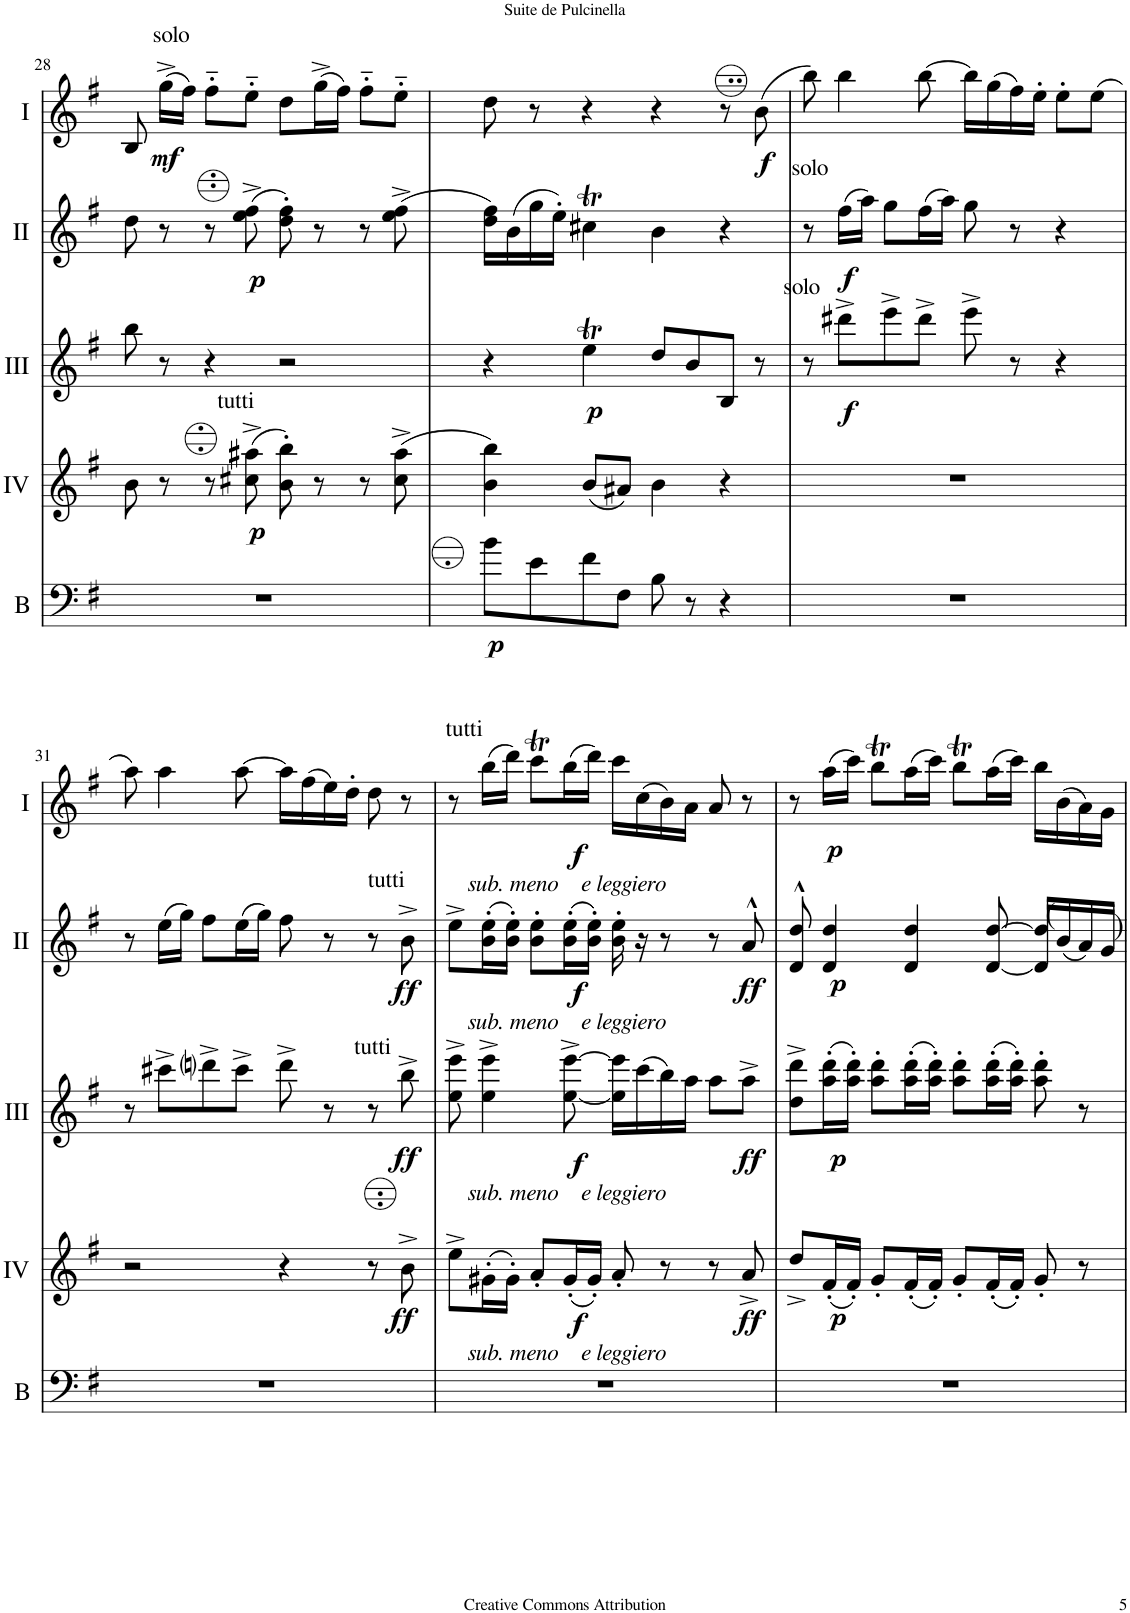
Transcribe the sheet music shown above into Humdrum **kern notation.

**kern	**dynam	**kern	**dynam	**kern	**dynam	**kern	**dynam	**kern	**dynam
*part5	*part5	*part4	*part4	*part3	*part3	*part2	*part2	*part1	*part1
*staff5	*staff5	*staff4	*staff4	*staff3	*staff3	*staff2	*staff2	*staff1	*staff1
*I"Bass	*	*I"Acc. 4	*	*I"Acc. 3	*	*I"Acc. 2	*	*I"Acc. 1	*
*I'B	*	*	*	*	*	*	*	*	*
!!LO:PB:g=z
*clefF4	*	*clefG2	*	*clefG2	*	*clefG2	*	*clefG2	*
*Trd7c12	*	*Trd7c12	*	*Trd7c12	*	*	*	*	*
*k[f#]	*	*k[f#]	*	*k[f#]	*	*k[f#]	*	*k[f#]	*
*M4/4	*	*M4/4	*	*M4/4	*	*M4/4	*	*M4/4	*
*met(c)	*	*met(c)	*	*met(c)	*	*met(c)	*	*met(c)	*
=28	=28	=28	=28	=28	=28	=28	=28	=28	=28
1r	.	8b\	.	8bb\	.	8dd\	.	8B/	.
!	!	!	!	!	!	!	!	!LO:TX:a:t=solo	!
!	!	!	!	!	!	!	!	!	!LO:DY:b
.	.	8r	.	8r	.	8r	.	(16gg^\LL	mf
.	.	.	.	.	.	.	.	16ff#\JJ)	.
.	.	8r	.	4r	.	8r	.	8ff#'~\L	.
!	!	!LO:TX:a:t=tutti	!	!	!	!	!	!	!
!	!	!	!LO:DY:b	!	!	!	!LO:DY:b	!	!
.	.	(8cc#X\^ 8aa#X\^	p	.	.	(8ee\^ 8ff#\^	p	8ee'~\J	.
.	.	8b\' 8bb\')	.	2r	.	8dd\' 8ff#\')	.	8dd\L	.
.	.	8r	.	.	.	8r	.	(16gg^\L	.
.	.	.	.	.	.	.	.	16ff#\JJ)	.
.	.	8r	.	.	.	8r	.	8ff#'~\L	.
.	.	(8cc#\^ 8aa#\^	.	.	.	(8ee\^ 8ff#\^	.	8ee'~\J	.
=29	=29	=29	=29	=29	=29	=29	=29	=29	=29
!	!LO:DY:b	!	!	!	!	!	!	!	!
8b\L	p	4b\ 4bb\)	.	4r	.	16dd\ 16ff#\LL)	.	8dd\	.
.	.	.	.	.	.	(16b\	.	.	.
8e\	.	.	.	.	.	16gg\	.	8r	.
.	.	.	.	.	.	16ee'\JJ)	.	.	.
!	!	!	!	!	!LO:DY:b	!	!	!	!
8f#\	.	(8b/L	.	4eeT\	p	4cc#Xt\	.	4r	.
8F#\J	.	8a#X/J)	.	.	.	.	.	.	.
8B\	.	4b\	.	8dd/L	.	4b\	.	4r	.
8r	.	.	.	8b/	.	.	.	.	.
4r	.	4r	.	8B/J	.	4r	.	8r	.
!	!	!	!	!	!	!	!	!	!LO:DY:b
.	.	.	.	8r	.	.	.	(8b\	f
=30	=30	=30	=30	=30	=30	=30	=30	=30	=30
1r	.	1r	.	8r	.	8r	.	8bb\)	.
!	!	!	!	!	!	!LO:TX:a:t=solo	!	!	!
!	!	!	!	!LO:TX:a:t=solo	!	!	!	!	!
!	!	!	!	!	!LO:DY:b	!	!LO:DY:b	!	!
.	.	.	.	8ddd#X^\L	f	(16ff#\LL	f	4bb\	.
.	.	.	.	.	.	16aa\JJ)	.	.	.
.	.	.	.	8eee^\	.	8gg\L	.	.	.
.	.	.	.	8ddd#^\J	.	(16ff#\L	.	[8bb\	.
.	.	.	.	.	.	16aa\JJ)	.	.	.
.	.	.	.	8eee^\	.	8gg\	.	16bb\LL]	.
.	.	.	.	.	.	.	.	(16gg\	.
.	.	.	.	8r	.	8r	.	16ff#\)	.
.	.	.	.	.	.	.	.	16ee'\JJ	.
.	.	.	.	4r	.	4r	.	8ee'\L	.
.	.	.	.	.	.	.	.	(8ee\J	.
!!LO:LB:g=z
=31	=31	=31	=31	=31	=31	=31	=31	=31	=31
1r	.	2r	.	8r	.	8r	.	8aa\)	.
.	.	.	.	8ccc#X^\L	.	(16ee\LL	.	4aa\	.
.	.	.	.	.	.	16gg\JJ)	.	.	.
.	.	.	.	8dddni^\	.	8ff#\L	.	.	.
.	.	.	.	8ccc#^\J	.	(16ee\L	.	[8aa\	.
.	.	.	.	.	.	16gg\JJ)	.	.	.
.	.	4r	.	8ddd^\	.	8ff#\	.	16aa\LL]	.
.	.	.	.	.	.	.	.	(16ff#\	.
.	.	.	.	8r	.	8r	.	16ee\)	.
.	.	.	.	.	.	.	.	16dd'\JJ	.
.	.	8r	.	8r	.	8r	.	8dd\	.
!	!	!	!	!	!	!LO:TX:a:t=tutti	!	!	!
!	!	!	!	!LO:TX:a:t=tutti	!	!	!	!	!
!	!	!	!LO:DY:b	!	!LO:DY:b	!	!LO:DY:b	!	!
.	.	8b^\	ff	8bb^\	ff	8b^\	ff	8r	.
=32	=32	=32	=32	=32	=32	=32	=32	=32	=32
1r	.	8ee^\L	.	8ee\^ 8eee\^	.	8ee^\L	.	8r	.
!	!	!	!	!	!	!	!	!LO:TX:a:t=tutti	!
!	!	!	!	!	!	!	!	!LO:TX:b:i:t=sub. meno    e leggiero	!
!	!	!	!	!	!	!LO:TX:b:i:t=sub. meno    e leggiero	!	!	!
!	!	!	!	!LO:TX:b:i:t=sub. meno    e leggiero	!	!	!	!	!
!	!	!LO:TX:b:i:t=sub. meno    e leggiero	!	!	!	!	!	!	!
!	!	!	!LO:DY:b	!	!LO:DY:b	!	!LO:DY:b	!	!LO:DY:b
.	.	(16g#X'\L	f	4ee\^ 4eee\^	f	(16b\' 16ee\'L	f	(16bb\LL	f
.	.	16g#'\JJ)	.	.	.	16b\' 16ee\'JJ)	.	16ddd\JJ)	.
.	.	8a'/L	.	.	.	8b\' 8ee\'L	.	8cccT\L	.
.	.	(16g#'/L	.	[8ee\^ [8eee\^	.	(16b\' 16ee\'L	.	(16bb\L	.
.	.	16g#'/JJ)	.	.	.	16b\' 16ee\'JJ)	.	16ddd\JJ)	.
.	.	8a'/	.	16ee\] 16eee\]LL	.	16b\' 16ee\'	.	16ccc\LL	.
.	.	.	.	(16ccc\	.	16r	.	(16cc\	.
.	.	8r	.	16bb\)	.	8r	.	16b\)	.
.	.	.	.	16aa\JJ	.	.	.	16a\JJ	.
.	.	8r	.	8aa\L	.	8r	.	8a/	.
!	!	!	!LO:DY:b	!	!LO:DY:b	!	!LO:DY:b	!	!
.	.	8a^/	ff	8aa^\J	ff	8a^^/	ff	8r	.
=33	=33	=33	=33	=33	=33	=33	=33	=33	=33
1r	.	8dd^/L	.	8dd\^ 8ddd\^L	.	8d/^^ 8dd/^^	.	8r	.
!	!	!	!LO:DY:b	!	!LO:DY:b	!	!LO:DY:b	!	!LO:DY:b
.	.	(16f#'/L	p	(16aa\' 16ddd\'L	p	4d/ 4dd/	p	(16aa\LL	p
.	.	16f#'/JJ)	.	16aa\' 16ddd\'JJ)	.	.	.	16ccc\JJ)	.
.	.	8g'/L	.	8aa\' 8ddd\'L	.	.	.	8bbt\L	.
.	.	(16f#'/L	.	(16aa\' 16ddd\'L	.	4d/ 4dd/	.	(16aa\L	.
.	.	16f#'/JJ)	.	16aa\' 16ddd\'JJ)	.	.	.	16ccc\JJ)	.
.	.	8g'/L	.	8aa\' 8ddd\'L	.	.	.	8bbt\L	.
.	.	(16f#'/L	.	(16aa\' 16ddd\'L	.	[8d/ [8dd/	.	(16aa\L	.
.	.	16f#'/JJ)	.	16aa\' 16ddd\'JJ)	.	.	.	16ccc\JJ)	.
.	.	8g'/	.	8aa\' 8ddd\'	.	16d/] 16dd/]LL	.	16bb\LL	.
!	!	!	!	!	!	!LO:TX:a:t=(	!	!	!
.	.	.	.	.	.	(16b/	.	(16b\	.
.	.	8r	.	8r	.	16a/)	.	16a\)	.
!	!	!	!	!	!	!LO:TX:a:t=)	!	!	!
.	.	.	.	.	.	16g/JJ	.	16g\JJ	.
=	=	=	=	=	=	=	=	=	=
*-	*-	*-	*-	*-	*-	*-	*-	*-	*-
